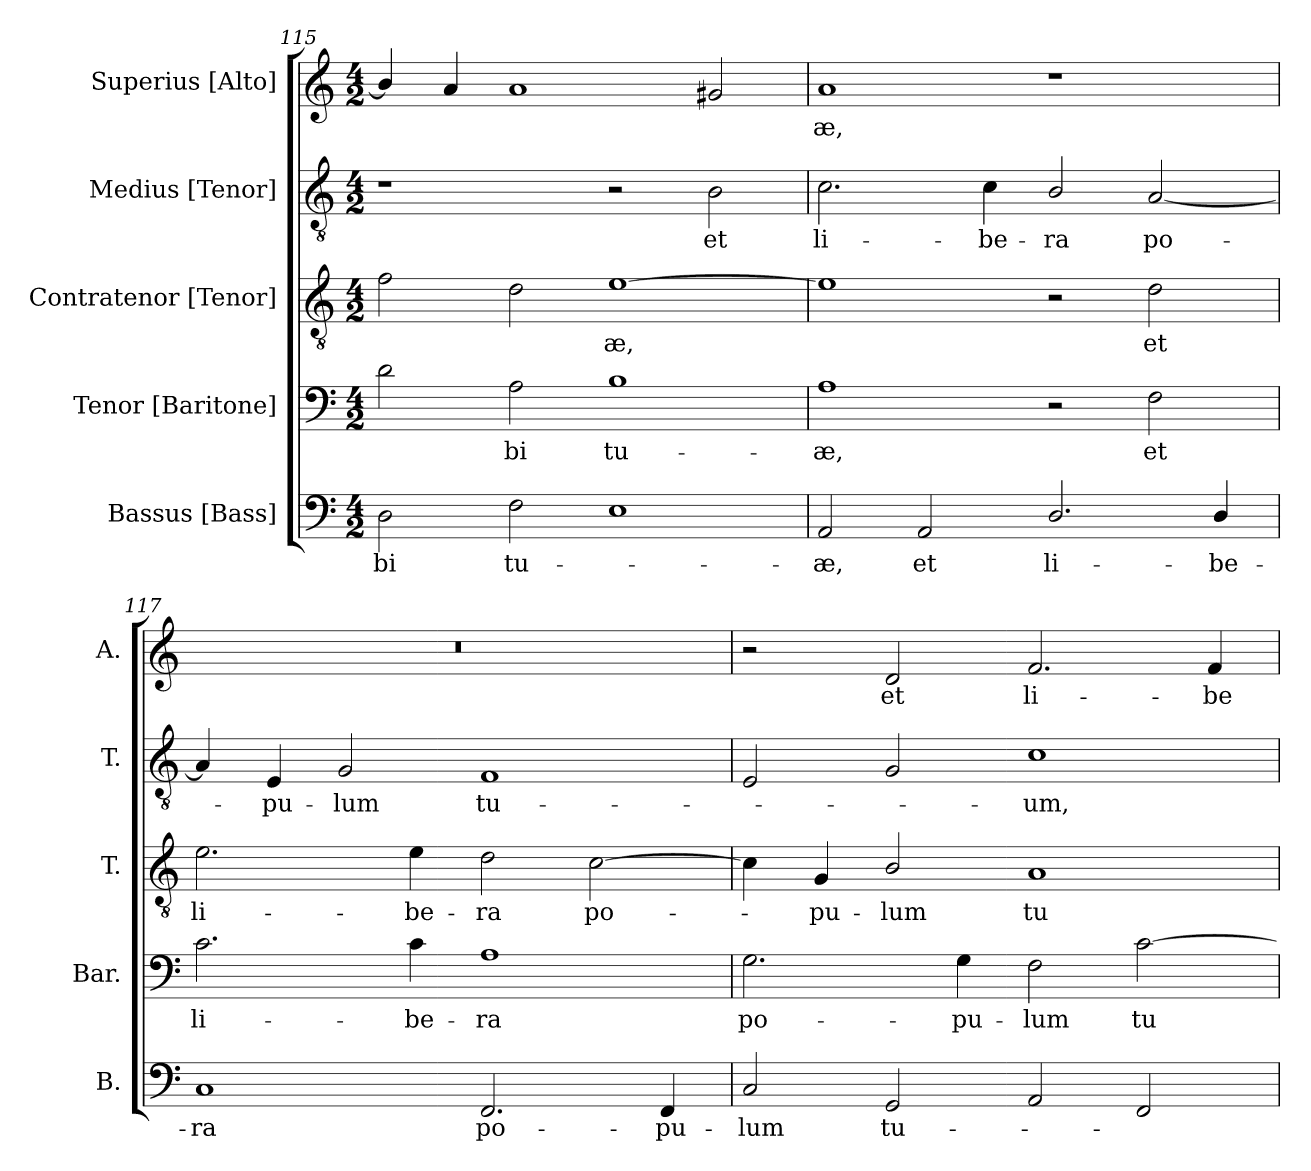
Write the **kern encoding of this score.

**kern	**text	**kern	**text	**kern	**text	**kern	**text	**kern	**text
*part5	*part5	*part4	*part4	*part3	*part3	*part2	*part2	*part1	*part1
*staff5	*staff5	*staff4	*staff4	*staff3	*staff3	*staff2	*staff2	*staff1	*staff1
*I"Bassus [Bass]	*	*I"Tenor [Baritone]	*	*I"Contratenor [Tenor]	*	*I"Medius [Tenor]	*	*I"Superius [Alto]	*
*I'B.	*	*I'Bar.	*	*I'T.	*	*I'T.	*	*I'A.	*
!!LO:LB:g=z
*clefF4	*	*clefF4	*	*clefGv2	*	*clefGv2	*	*clefG2	*
*	*	*	*	*ITrd7c12	*	*ITrd7c12	*	*	*
*k[]	*	*k[]	*	*k[]	*	*k[]	*	*k[]	*
*C:	*	*C:	*	*C:	*	*C:	*	*C:	*
*M4/2	*	*M4/2	*	*M4/2	*	*M4/2	*	*M4/2	*
=115	=115	=115	=115	=115	=115	=115	=115	=115	=115
!	!LO:LY:b:color=#000000	!	!	!	!	!	!	!	!
2Di\	-bi	2di\	.	2Fi\	.	1r	.	4bi/]	.
.	.	.	.	.	.	.	.	4ai/	.
!	!LO:LY:b:color=#000000	!	!	!	!	!	!	!	!
!	!	!	!LO:LY:b:color=#000000	!	!	!	!	!	!
2Fi\	tu-	2Ai\	-bi	2Di\	.	.	.	1ai	.
!	!	!	!LO:LY:b:color=#000000	!	!	!	!	!	!
!	!	!	!	!	!LO:LY:b:color=#000000	!	!	!	!
1Ei	.	1Bi	tu-	[1Ei	-æ,	2r	.	.	.
!	!	!	!	!	!	!	!LO:LY:b:color=#000000	!	!
.	.	.	.	.	.	2BBi\	et	2g#Xi/	.
=116	=116	=116	=116	=116	=116	=116	=116	=116	=116
!	!LO:LY:b:color=#000000	!	!	!	!	!	!	!	!
!	!	!	!LO:LY:b:color=#000000	!	!	!	!	!	!
!	!	!	!	!	!	!	!LO:LY:b:color=#000000	!	!
!	!	!	!	!	!	!	!	!	!LO:LY:b:color=#000000
2AAi/	-æ,	1Ai	-æ,	1Ei]	.	2.Ci\	li-	1ai	-æ,
!	!LO:LY:b:color=#000000	!	!	!	!	!	!	!	!
2AAi/	et	.	.	.	.	.	.	.	.
!	!	!	!	!	!	!	!LO:LY:b:color=#000000	!	!
.	.	.	.	.	.	4Ci\	-be-	.	.
!	!LO:LY:b:color=#000000	!	!	!	!	!	!	!	!
!	!	!	!	!	!	!	!LO:LY:b:color=#000000	!	!
2.Di/	li-	2r	.	2r	.	2BBi/	-ra	1r	.
!	!	!	!LO:LY:b:color=#000000	!	!	!	!	!	!
!	!	!	!	!	!LO:LY:b:color=#000000	!	!	!	!
!	!	!	!	!	!	!	!LO:LY:b:color=#000000	!	!
.	.	2Fi\	et	2Di\	et	[2AAi/	po-	.	.
!	!LO:LY:b:color=#000000	!	!	!	!	!	!	!	!
4Di/	-be-	.	.	.	.	.	.	.	.
=117	=117	=117	=117	=117	=117	=117	=117	=117	=117
!	!LO:LY:b:color=#000000	!	!	!	!	!	!	!	!
!	!	!	!LO:LY:b:color=#000000	!	!	!	!	!	!
!	!	!	!	!	!LO:LY:b:color=#000000	!	!	!LO:N:vis=1	!
1Ci	-ra	2.ci\	li-	2.Ei\	li-	4AAi/]	.	0r	.
!	!	!	!	!	!	!	!LO:LY:b:color=#000000	!	!
.	.	.	.	.	.	4EEi/	-pu-	.	.
!	!	!	!	!	!	!	!LO:LY:b:color=#000000	!	!
.	.	.	.	.	.	2GGi/	-lum	.	.
!	!	!	!LO:LY:b:color=#000000	!	!	!	!	!	!
!	!	!	!	!	!LO:LY:b:color=#000000	!	!	!	!
.	.	4ci\	-be-	4Ei\	-be-	.	.	.	.
!	!LO:LY:b:color=#000000	!	!	!	!	!	!	!	!
!	!	!	!LO:LY:b:color=#000000	!	!	!	!	!	!
!	!	!	!	!	!LO:LY:b:color=#000000	!	!	!	!
!	!	!	!	!	!	!	!LO:LY:b:color=#000000	!	!
2.FFi/	po-	1Ai	-ra	2Di\	-ra	1FFi	tu-	.	.
!	!	!	!	!	!LO:LY:b:color=#000000	!	!	!	!
.	.	.	.	[2Ci\	po-	.	.	.	.
!	!LO:LY:b:color=#000000	!	!	!	!	!	!	!	!
4FFi/	-pu-	.	.	.	.	.	.	.	.
=118	=118	=118	=118	=118	=118	=118	=118	=118	=118
!	!LO:LY:b:color=#000000	!	!	!	!	!	!	!	!
!	!	!	!LO:LY:b:color=#000000	!	!	!	!	!	!
2Ci/	-lum	2.Gi\	po-	4Ci\]	.	2EEi/	.	2r	.
!	!	!	!	!	!LO:LY:b:color=#000000	!	!	!	!
.	.	.	.	4GGi/	-pu-	.	.	.	.
!	!LO:LY:b:color=#000000	!	!	!	!	!	!	!	!
!	!	!	!	!	!LO:LY:b:color=#000000	!	!	!	!
!	!	!	!	!	!	!	!	!	!LO:LY:b:color=#000000
2GGi/	tu-	.	.	2BBi/	-lum	2GGi/	.	2di/	et
!	!	!	!LO:LY:b:color=#000000	!	!	!	!	!	!
.	.	4Gi\	-pu-	.	.	.	.	.	.
!	!	!	!LO:LY:b:color=#000000	!	!	!	!	!	!
!	!	!	!	!	!LO:LY:b:color=#000000	!	!	!	!
!	!	!	!	!	!	!	!LO:LY:b:color=#000000	!	!
!	!	!	!	!	!	!	!	!	!LO:LY:b:color=#000000
2AAi/	.	2Fi\	-lum	1AAi	tu-	1Ci	-um,	2.fi/	li-
!	!	!	!LO:LY:b:color=#000000	!	!	!	!	!	!
2FFi/	.	[2ci\	tu-	.	.	.	.	.	.
!	!	!	!	!	!	!	!	!	!LO:LY:b:color=#000000
.	.	.	.	.	.	.	.	4fi/	-be-
=	=	=	=	=	=	=	=	=	=
*-	*-	*-	*-	*-	*-	*-	*-	*-	*-
